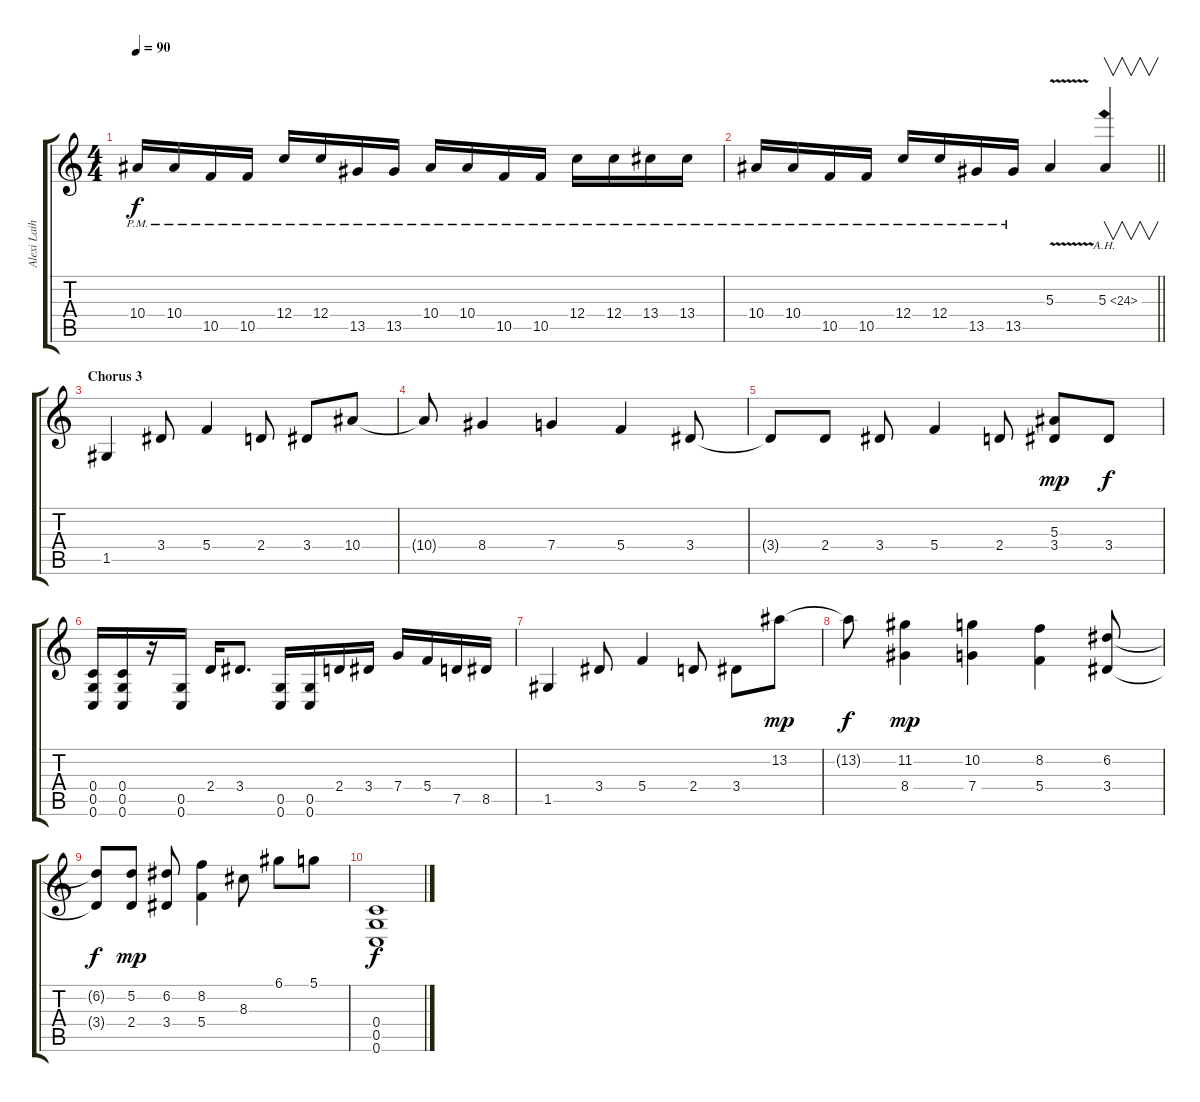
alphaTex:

\track ("Alexi Laiho" "Alexi Laih") {instrument distortionguitar}
\staff {score tabs}
\tuning (D4 A3 F3 C3 G2 C2) {hide}
\ts (4 4)
\tempo 90
\clef g2
\ks c
10.4{pm}.16{dy f} 10.4{pm}.16 10.5{pm}.16 10.5{pm}.16 12.4{pm}.16 12.4{pm}.16 13.5{pm}.16 13.5{pm}.16 10.4{pm}.16 10.4{pm}.16 10.5{pm}.16 10.5{pm}.16 12.4{pm}.16 12.4{pm}.16 13.4{pm}.16 13.4{pm}.16 |
\barLineRight lightlight
10.4{pm}.16 10.4{pm}.16 10.5{pm}.16 10.5{pm}.16 12.4{pm}.16 12.4{pm}.16 13.5{pm}.16 13.5{pm}.16 5.3{v}.4 5.3{ah 19}.4{v} |
\section ("" "Chorus 3")
1.5.4{volume 15} 3.4.8 5.4.4 2.4.8 3.4.8 10.4.8 |
10.4{t}.8 8.4.4 7.4.4 5.4.4 3.4.8 |
3.4{t}.8 2.4.8 3.4.8 5.4.4 2.4.8 (5.3 3.4).8{dy mp} 3.4.8{dy f} |
(0.4 0.5 0.6).16 (0.4 0.5 0.6).16 r.16 (0.5 0.6).16 2.4.16 3.4.8{d} (0.5 0.6).16 (0.5 0.6).16 2.4.16 3.4.16 7.4.16 5.4.16 7.5.16 8.5.16 |
1.5.4 3.4.8 5.4.4 2.4.8 3.4.8 13.2.8{dy mp} |
13.2{t}.8{dy f} (11.2 8.4).4{dy mp} (10.2 7.4).4 (8.2 5.4).4 (6.2 3.4).8 |
(6.2{t} 3.4{t}).8{dy f} (5.2 2.4).8{dy mp} (6.2 3.4).8 (8.2 5.4).4 8.3.8 6.1.8 5.1.8 |
(0.4 0.5 0.6).1{dy f}
